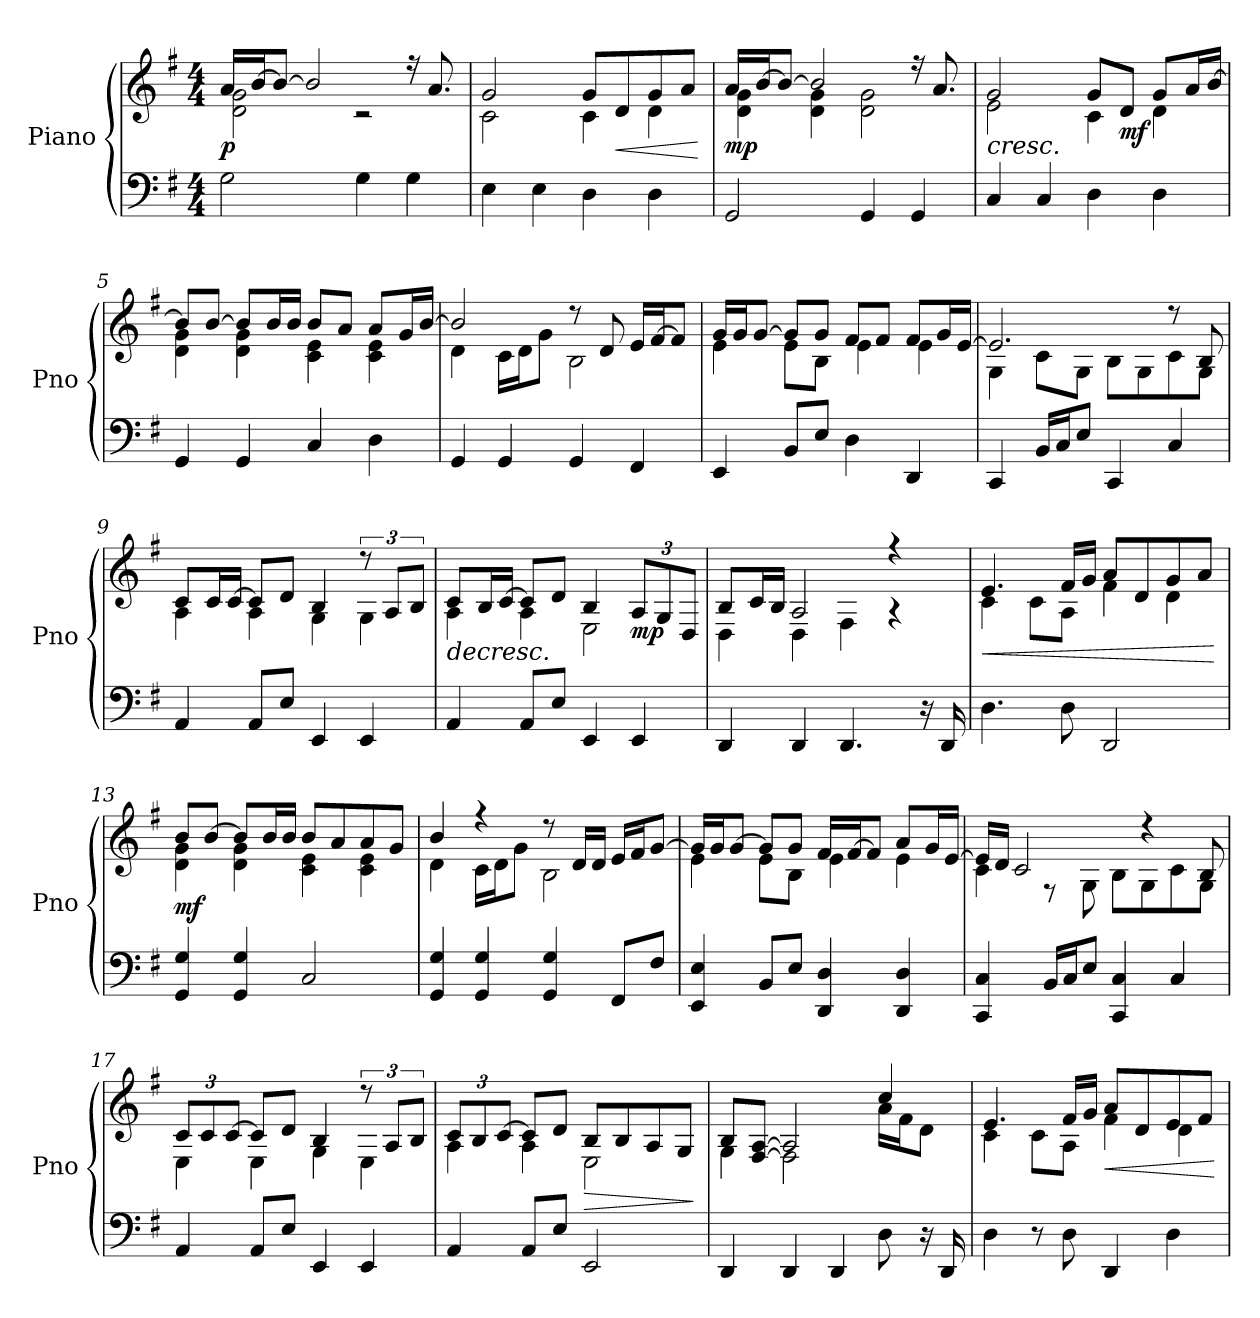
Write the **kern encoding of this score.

**kern	**kern	**dynam
*part1	*part1	*part1
*staff2	*staff1	*staff1/2
*I"Piano	*	*
*I'Pno	*	*
*clefF4	*clefG2	*
*k[f#]	*k[f#]	*
*M4/4	*M4/4	*
*MM80	*MM80	*
=1	=1	=1
*	*^	*
!	!	!	!LO:DY:b
2G\	16a/LL	2d\ 2g\	p
.	[16b/J	.	.
.	8b/J_	.	.
.	2b/]	.	.
4G\	.	2r	.
4G\	16r	.	.
.	8.a/	.	.
=2	=2	=2	=2
4E\	2g/	2c\	.
4E\	.	.	.
4D\	8g/L	4c\	.
!	!	!	!LO:HP:b
.	8d/	.	<
4D\	8g/	4d\	.
.	8a/J	.	.
*	*v	*v	*
.	.	[
=3	=3	=3
*	*^	*
!	!	!	!LO:DY:b
2GG/	16a/LL	4d\ 4g\	mp
.	[16b/J	.	.
.	8b/J_	.	.
.	2b/]	4d\ 4g\	.
4GG/	.	2d\ 2g\	.
4GG/	16r	.	.
.	8.a/	.	.
=4	=4	=4	=4
!	!	!	!LO:HP:b
4C/	2g/	2e\	<
4C/	.	.	.
4D\	8g/L	4c\	.
!	!	!	!LO:DY:b
.	8d/J	.	mf
4D\	8g/L	4d\	.
.	16a/L	.	.
.	[16b/JJ	.	.
*	*v	*v	*
.	.	[
!!LO:LB:g=z
=5	=5	=5
*	*^	*
4GG/	8b/L]	4d\ 4g\	.
.	[8b/J	.	.
4GG/	8b/L]	4d\ 4g\	.
.	16b/L	.	.
.	16b/JJ	.	.
4C/	8b/L	4c\ 4e\	.
.	8a/J	.	.
4D\	8a/L	4c\ 4e\	.
.	16g/L	.	.
.	[16b/JJ	.	.
=6	=6	=6	=6
4GG/	2b/]	4d\	.
4GG/	.	16c\LL	.
.	.	16d\J	.
.	.	8g\J	.
4GG/	8r	2B\	.
.	8d/	.	.
4FF#/	16e/LL	.	.
.	[16f#/J	.	.
.	8f#/J]	.	.
=7	=7	=7	=7
4EE/	16g/LL	4e\	.
.	16g/J	.	.
.	[8g/J	.	.
8BB/L	8g/L]	8e\L	.
8E/J	8g/J	8B\J	.
4D\	8f#/L	4e\	.
.	8f#/J	.	.
4DD/	8f#/L	4e\	.
.	16g/L	.	.
.	[16e/JJ	.	.
=8	=8	=8	=8
4CC/	2.e/]	4G\	.
16BB/LL	.	8c\L	.
16C/J	.	.	.
8E/J	.	8G\J	.
4CC/	.	8B\L	.
.	.	8G\	.
4C/	8r	8c\	.
.	8B/	8G\J	.
!!LO:LB:g=z	!!
=9	=9	=9	=9
4AA/	8c/L	4A\	.
.	16c/L	.	.
.	[16c/JJ	.	.
8AA/L	8c/L]	4A\	.
8E/J	8d/J	.	.
4EE/	4B/	4G\	.
4EE/	12r	4G\	.
.	12A/L	.	.
.	12B/J	.	.
=10	=10	=10	=10
!	!	!	!LO:HP:b
4AA/	8c/L	4A\	>
.	16B/L	.	.
.	[16c/JJ	.	.
8AA/L	8c/L]	4A\	.
8E/J	8d/J	.	.
4EE/	4B/	2E\	.
*	*Xbrackettup	*	*
!	!	!	!LO:DY:b
4EE/	12A/L	.	mp
.	12G/	.	.
.	12D/J	.	.
*	*v	*v	*
.	.	]
=11	=11	=11
*	*^	*
4DD/	8B/L	4D\	.
.	16c/L	.	.
.	16B/JJ	.	.
4DD/	2A/	4D\	.
4.DD/	.	4F#\	.
.	4r	4r	.
16r	.	.	.
16DD/	.	.	.
=12	=12	=12	=12
!	!	!	!LO:HP:b
4.D\	4.e/	4c\	<
.	.	8c\L	.
8D\	16f#/LL	8A\J	.
.	16g/JJ	.	.
2DD/	8a/L	4f#\	.
.	8d/	.	.
.	8g/	4d\	.
.	8a/J	.	.
*	*v	*v	*
.	.	[
!!LO:LB:g=z
=13	=13	=13
*	*^	*
!	!	!	!LO:DY:b
4GG/ 4G/	8b/L	4d\ 4g\	mf
.	[8b/J	.	.
4GG/ 4G/	8b/L]	4d\ 4g\	.
.	16b/L	.	.
.	16b/JJ	.	.
2C/	8b/L	4c\ 4e\	.
.	8a/	.	.
.	8a/	4c\ 4e\	.
.	8g/J	.	.
=14	=14	=14	=14
4GG/ 4G/	4b/	4d\	.
4GG/ 4G/	4r	16c\LL	.
.	.	16d\J	.
.	.	8g\J	.
4GG/ 4G/	8r	2B\	.
.	16d/LL	.	.
.	16d/JJ	.	.
8FF#/L	16e/LL	.	.
.	16f#/J	.	.
8F#/J	[8g/J	.	.
=15	=15	=15	=15
4EE/ 4E/	16g/LL]	4e\	.
.	16g/J	.	.
.	[8g/J	.	.
8BB/L	8g/L]	8e\L	.
8E/J	8g/J	8B\J	.
4DD/ 4D/	16f#/LL	4e\	.
.	[16f#/J	.	.
.	8f#/J]	.	.
4DD/ 4D/	8a/L	4e\	.
.	16g/L	.	.
.	[16e/JJ	.	.
!!LO:LB:g=z	!!
=16	=16	=16	=16
4CC/ 4C/	16e/LL]	4c\	.
.	16d/JJ	.	.
.	2c/	.	.
16BB/LL	.	8r	.
16C/J	.	.	.
8E/J	.	8G\	.
4CC/ 4C/	.	8B\L	.
.	4r	8G\	.
4C/	.	8c\	.
.	8B/	8G\J	.
=17	=17	=17	=17
4AA/	12c/L	4E\	.
.	12c/	.	.
.	[12c/J	.	.
8AA/L	8c/L]	4E\	.
8E/J	8d/J	.	.
4EE/	4B/	4G\	.
*	*brackettup	*	*
4EE/	12r	4E\	.
.	12A/L	.	.
.	12B/J	.	.
=18	=18	=18	=18
*	*Xbrackettup	*	*
4AA/	12c/L	4A\	.
.	12B/	.	.
.	[12c/J	.	.
8AA/L	8c/L]	4A\	.
8E/J	8d/J	.	.
!	!	!	!LO:HP:b
2EE/	8B/L	2E\	>
.	8B/	.	.
.	8A/	.	.
.	8G/J	.	.
*	*v	*v	*
.	.	]
!!LO:PB:g=z
=19	=19	=19
*	*^	*
4DD/	8B/L	4G\	.
.	[8F#/ [8A/J	.	.
4DD/	2A/]	2F#\]	.
4DD/	.	.	.
8D\	4cc/	16a\LL	.
.	.	16f#\J	.
16r	.	8d\J	.
16DD/	.	.	.
=20	=20	=20	=20
4D\	4.e/	4c\	.
8r	.	8c\L	.
8D\	16f#/LL	8A\J	.
.	16g/JJ	.	.
!	!	!	!LO:HP:b
4DD/	8a/L	4f#\	<
.	8d/	.	.
4D\	8e/	4d\	.
.	8f#/J	.	.
*	*v	*v	*
.	.	[
=	=	=
*-	*-	*-
